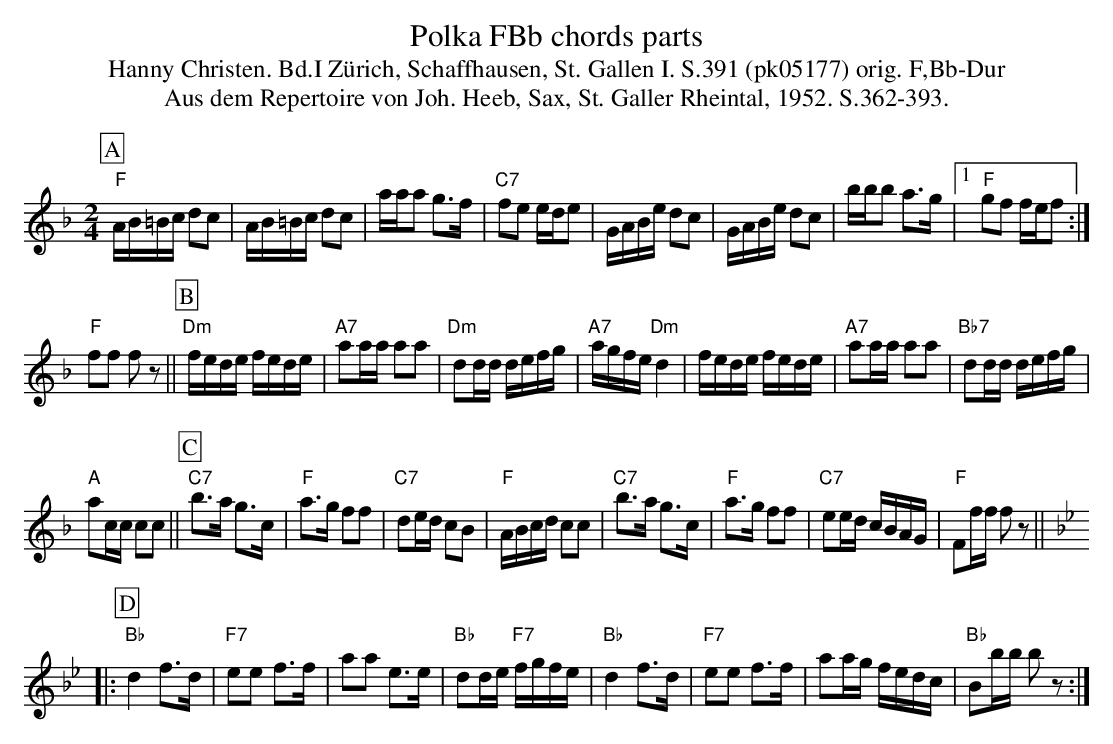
X:1
T: Polka FBb chords parts
T:Hanny Christen. Bd.I Zürich, Schaffhausen, St. Gallen I. S.391 (pk05177) orig. F,Bb-Dur
T: Aus dem Repertoire von Joh. Heeb, Sax, St. Galler Rheintal, 1952. S.362-393.
M:2/4
L:1/16
K:F %%MIDI gchordon
[P:A] "F"AB=Bc d2c2 | AB=Bc d2c2 | aaa2 g3f | "C7"f2e2 ede2 | GABe d2c2 | GABe d2c2 | bbb2 a3g |1 "F"g2f2 fef2 :|
"F"f2f2 f2z2 || [P:B] "Dm"fede fede | "A7"a2aa a2a2 | "Dm"d2dd defg | "A7"agfe "Dm"d4 | fede fede | "A7"a2aa a2a2 | "Bb7"d2dd defg |
"A"a2cc c2c2 || [P:C]  "C7"b3a g3c | "F"a3g f2f2 | "C7"d2ed c2B2 | "F"ABcd c2c2 | "C7"b3a g3c | "F"a3g f2f2 | "C7"e2ed cBAG | "F"F2ff f2z2 || [P:D] [K:Bb]
|: "Bb"d4 f3d | "F7"e2e2 f3f | a2a2 e3e | "Bb"d2de "F7"fgfe | "Bb"d4 f3d | "F7"e2e2 f3f | a2ag fedc | "Bb"B2bb b2z2 :|
